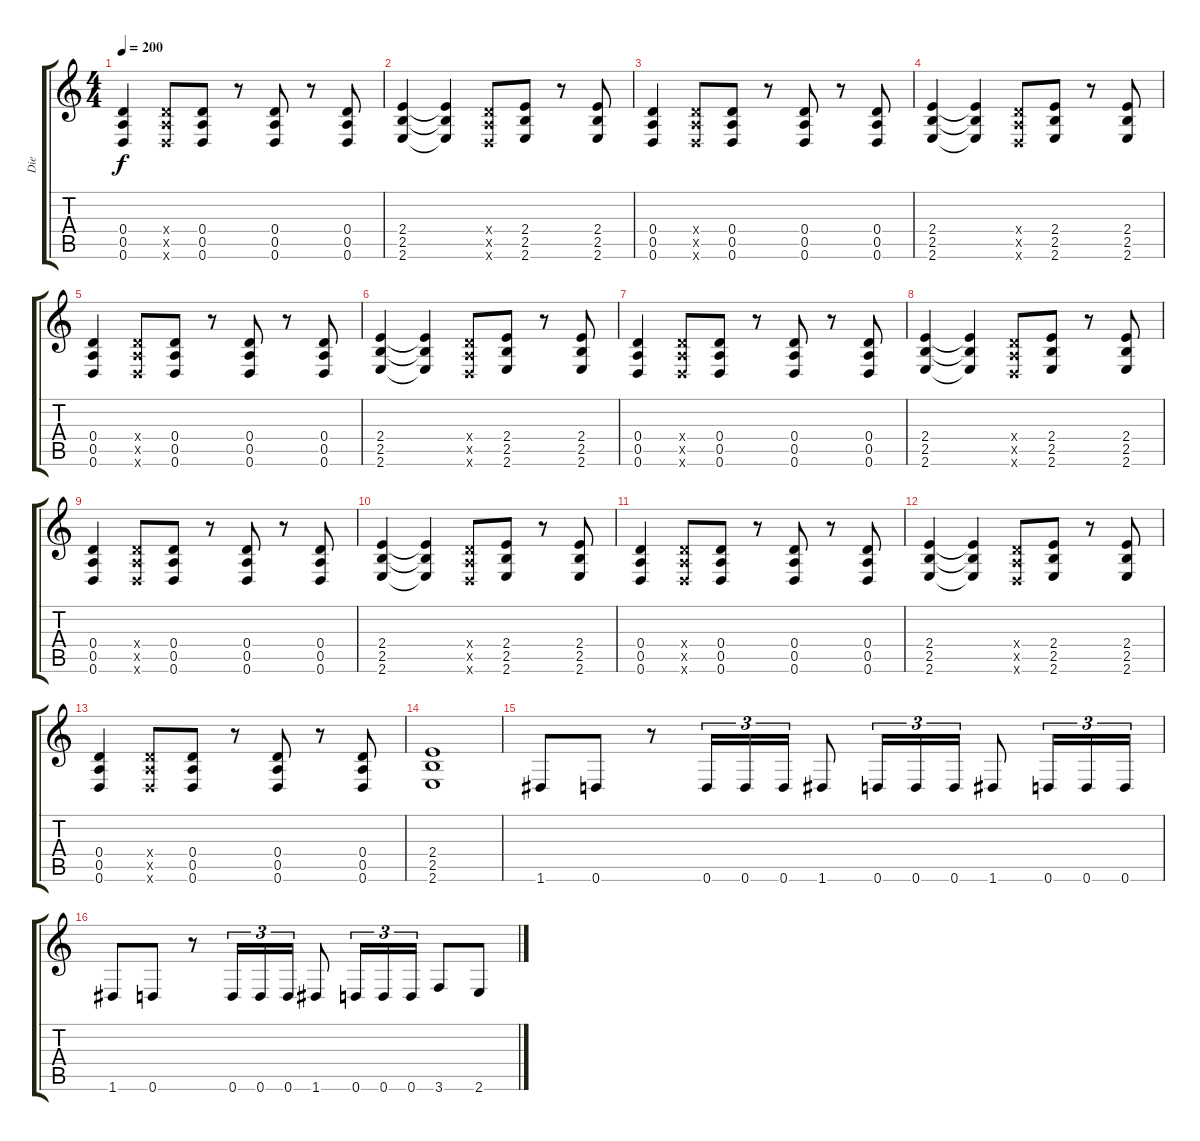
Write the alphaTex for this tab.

\track ("Die" "Die") {instrument distortionguitar}
\staff {score tabs}
\tuning (E4 B3 G3 D3 A2 D2) {hide}
\ts (4 4)
\tempo 200
\clef g2
\ks c
(0.4 0.5 0.6).4{dy f} (0.4{x} 0.5{x} 0.6{x}).8 (0.4 0.5 0.6).8 r.8 (0.4 0.5 0.6).8 r.8 (0.4 0.5 0.6).8 |
(2.4 2.5 2.6).4 (2.4{t} 2.5{t} 2.6{t}).4 (0.4{x} 0.5{x} 0.6{x}).8 (2.4 2.5 2.6).8 r.8 (2.4 2.5 2.6).8 |
(0.4 0.5 0.6).4 (0.4{x} 0.5{x} 0.6{x}).8 (0.4 0.5 0.6).8 r.8 (0.4 0.5 0.6).8 r.8 (0.4 0.5 0.6).8 |
(2.4 2.5 2.6).4 (2.4{t} 2.5{t} 2.6{t}).4 (0.4{x} 0.5{x} 0.6{x}).8 (2.4 2.5 2.6).8 r.8 (2.4 2.5 2.6).8 |
(0.4 0.5 0.6).4 (0.4{x} 0.5{x} 0.6{x}).8 (0.4 0.5 0.6).8 r.8 (0.4 0.5 0.6).8 r.8 (0.4 0.5 0.6).8 |
(2.4 2.5 2.6).4 (2.4{t} 2.5{t} 2.6{t}).4 (0.4{x} 0.5{x} 0.6{x}).8 (2.4 2.5 2.6).8 r.8 (2.4 2.5 2.6).8 |
(0.4 0.5 0.6).4 (0.4{x} 0.5{x} 0.6{x}).8 (0.4 0.5 0.6).8 r.8 (0.4 0.5 0.6).8 r.8 (0.4 0.5 0.6).8 |
(2.4 2.5 2.6).4 (2.4{t} 2.5{t} 2.6{t}).4 (0.4{x} 0.5{x} 0.6{x}).8 (2.4 2.5 2.6).8 r.8 (2.4 2.5 2.6).8 |
(0.4 0.5 0.6).4 (0.4{x} 0.5{x} 0.6{x}).8 (0.4 0.5 0.6).8 r.8 (0.4 0.5 0.6).8 r.8 (0.4 0.5 0.6).8 |
(2.4 2.5 2.6).4 (2.4{t} 2.5{t} 2.6{t}).4 (0.4{x} 0.5{x} 0.6{x}).8 (2.4 2.5 2.6).8 r.8 (2.4 2.5 2.6).8 |
(0.4 0.5 0.6).4 (0.4{x} 0.5{x} 0.6{x}).8 (0.4 0.5 0.6).8 r.8 (0.4 0.5 0.6).8 r.8 (0.4 0.5 0.6).8 |
(2.4 2.5 2.6).4 (2.4{t} 2.5{t} 2.6{t}).4 (0.4{x} 0.5{x} 0.6{x}).8 (2.4 2.5 2.6).8 r.8 (2.4 2.5 2.6).8 |
(0.4 0.5 0.6).4 (0.4{x} 0.5{x} 0.6{x}).8 (0.4 0.5 0.6).8 r.8 (0.4 0.5 0.6).8 r.8 (0.4 0.5 0.6).8 |
(2.4 2.5 2.6).1 |
1.6.8 0.6.8 r.8 0.6.16{tu (3 2)} 0.6.16{tu (3 2)} 0.6.16{tu (3 2)} 1.6.8 0.6.16{tu (3 2)} 0.6.16{tu (3 2)} 0.6.16{tu (3 2)} 1.6.8 0.6.16{tu (3 2)} 0.6.16{tu (3 2)} 0.6.16{tu (3 2)} |
1.6.8 0.6.8 r.8 0.6.16{tu (3 2)} 0.6.16{tu (3 2)} 0.6.16{tu (3 2)} 1.6.8 0.6.16{tu (3 2)} 0.6.16{tu (3 2)} 0.6.16{tu (3 2)} 3.6.8 2.6.8
